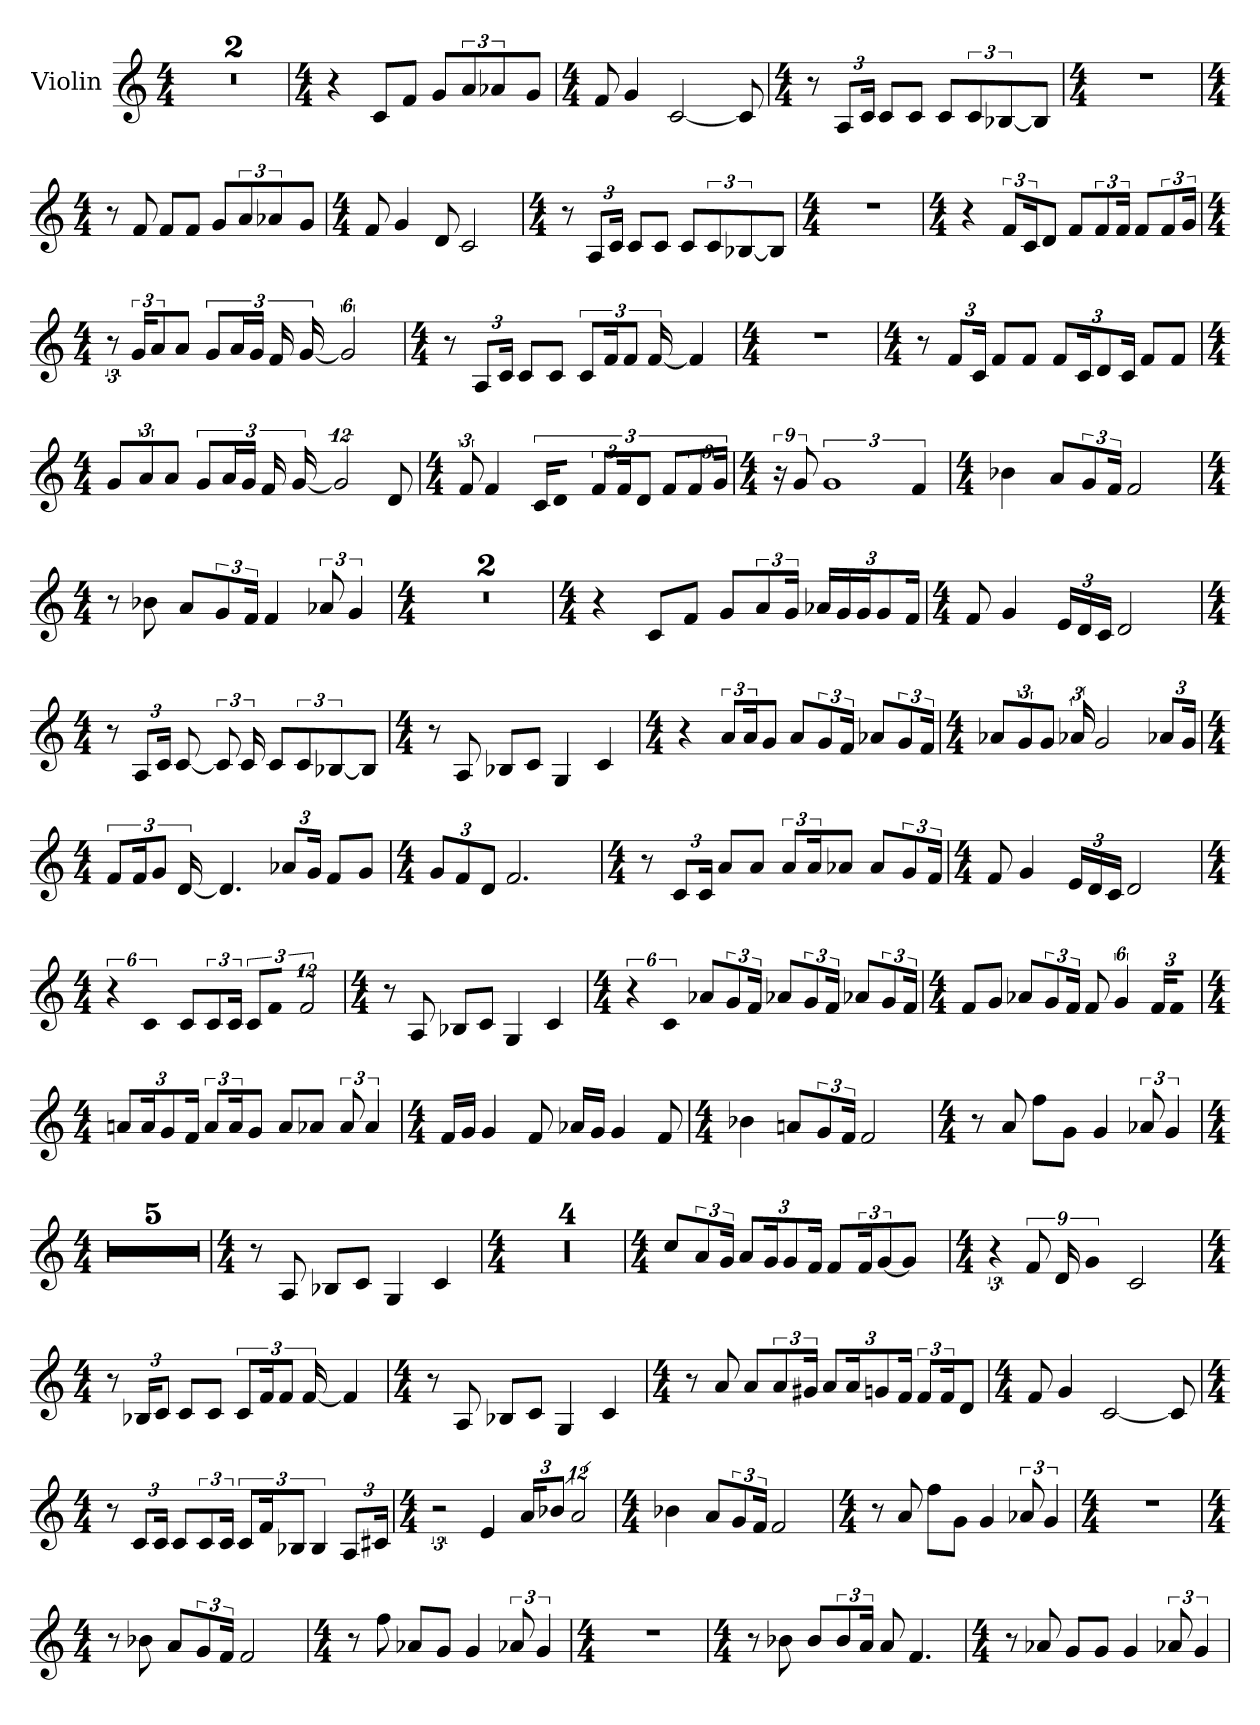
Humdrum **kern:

**kern
*part1
*staff1
*I"Violin
*I'Vln
*M4/4
=
1r
=
*M4/4
1r
=
*M4/4
4r
8cL
8fJ
8gL
12aJ
6a-X
8g
=
*M4/4
8f
4g
[2c
8c]
=
*M4/4
8r
12AL
24cJk
8cL
8cJ
8cL
12cJ
[6B-X
8B-]
=
*M4/4
1r
=
*M4/4
8r
8f
8fL
8fJ
8gL
12aJ
6a-X
8g
=
*M4/4
8f
4g
8d
2c
=
*M4/4
8r
12AL
24cJk
8cL
8cJ
8cL
12cJ
[6B-X
8B-]
=
*M4/4
1r
=
*M4/4
4r
12fL
24ck
8dJ
8fL
12f
24fJk
8fL
12f
24gJk
=
*M4/4
12r
24gKL
12a
8aJ
12gL
24aL
24gJJ
24f
[24g
12%5g]
=
*M4/4
8r
12AL
24cJk
8cL
8cJ
12cL
24fk
12fJ
[24f
4f]
=
*M4/4
1r
=
*M4/4
8r
12fL
24cJk
8fL
8fJ
12fL
24ck
12d
24cJk
8fL
8fJ
=
*M4/4
8gL
12a
8aJ
12gL
24aL
24gJJ
24f
[24g
24%7g]
8d
=
*M4/4
12f
4f
24cKL
8dJ
12fL
24fk
8dJ
8fL
12f
24gJk
=
*M4/4
18r
9g
3%2g
6f
=
*M4/4
4b-X
8aL
12g
24fJk
2f
=
*M4/4
8r
8b-X
8aL
12g
24fJk
4f
12a-X
6g
=
*M4/4
1r
=
*M4/4
1r
=
*M4/4
4r
8cL
8fJ
8gL
12a
24gJk
24a-XLL
24g
24gJ
12g
24fJk
=
*M4/4
8f
4g
24eLL
24d
24cJJ
2d
=
*M4/4
8r
12AL
24cJk
[8c
12c]
24c
8cL
12cJ
[6B-X
8B-]
=
*M4/4
8r
8A
8B-XL
8cJ
4G
4c
=
*M4/4
4r
12aL
24ak
8gJ
8aL
12g
24fJk
8a-XL
12g
24fJk
=
*M4/4
8a-XL
12g
8gJ
24a-X
2g
12a-XL
24gJk
=
*M4/4
12fL
24fk
12gJ
[24d
4.d]
12a-XL
24gJk
8fL
8gJ
=
*M4/4
12gL
12f
12dJ
2.f
=
*M4/4
8r
12cL
24cJk
8aL
8aJ
12aL
24ak
8a-XJ
8a-L
12g
24fJk
=
*M4/4
8f
4g
24eLL
24d
24cJJ
2d
=
*M4/4
24%5r
24c
8cL
12c
24cJk
12cL
8fJ
24%7f
=
*M4/4
8r
8A
8B-XL
8cJ
4G
4c
=
*M4/4
24%5r
24c
8a-XL
12g
24fJk
8a-XL
12g
24fJk
8a-XL
12g
24fJk
=
*M4/4
8fL
8gJ
8a-XL
12g
24fJk
8f
24%5g
24fKL
8fJ
=
*M4/4
12anL
24ak
12g
24fJk
12aL
24ak
8gJ
8aL
8a-XJ
12a-
6a-
=
*M4/4
16fLL
16gJJ
4g
8f
16a-XLL
16gJJ
4g
8f
=
*M4/4
4b-X
8anL
12g
24fJk
2f
=
*M4/4
8r
8a
8ffL
8gJ
4g
12a-X
6g
=
*M4/4
1r
=
*M4/4
1r
=
*M4/4
1r
=
*M4/4
1r
=
*M4/4
1r
=
*M4/4
8r
8A
8B-XL
8cJ
4G
4c
=
*M4/4
1r
=
*M4/4
1r
=
*M4/4
1r
=
*M4/4
1r
=
*M4/4
8ccL
12a
24gJk
12aL
24gk
12g
24fJk
8fL
24fJk
[12g
4g]
=
*M4/4
6r
9f
18d
6g
2c
=
*M4/4
8r
24B-XKL
12cJ
8cL
8cJ
12cL
24fk
12fJ
[24f
4f]
=
*M4/4
8r
8A
8B-XL
8cJ
4G
4c
=
*M4/4
8r
8a
8aL
12a
24g#XJk
12aL
24ak
12gn
24fJk
12fL
24fk
8dJ
=
*M4/4
8f
4g
[2c
8c]
=
*M4/4
8r
12cL
24cJk
8cL
12c
24cJk
12cL
24fk
12B-XJ
6B-
12AL
24c#XJk
=
*M4/4
3r
4e
24aKL
12b-XJ
24%7a
=
*M4/4
4b-X
8aL
12g
24fJk
2f
=
*M4/4
8r
8a
8ffL
8gJ
4g
12a-X
6g
=
*M4/4
1r
=
*M4/4
8r
8b-X
8aL
12g
24fJk
2f
=
*M4/4
8r
8ff
8a-XL
8gJ
4g
12a-X
6g
=
*M4/4
1r
=
*M4/4
8r
8b-X
8b-L
12b-
24aJk
8a
4.f
=
*M4/4
8r
8a-X
8gL
8gJ
4g
12a-X
6g
=
*-
